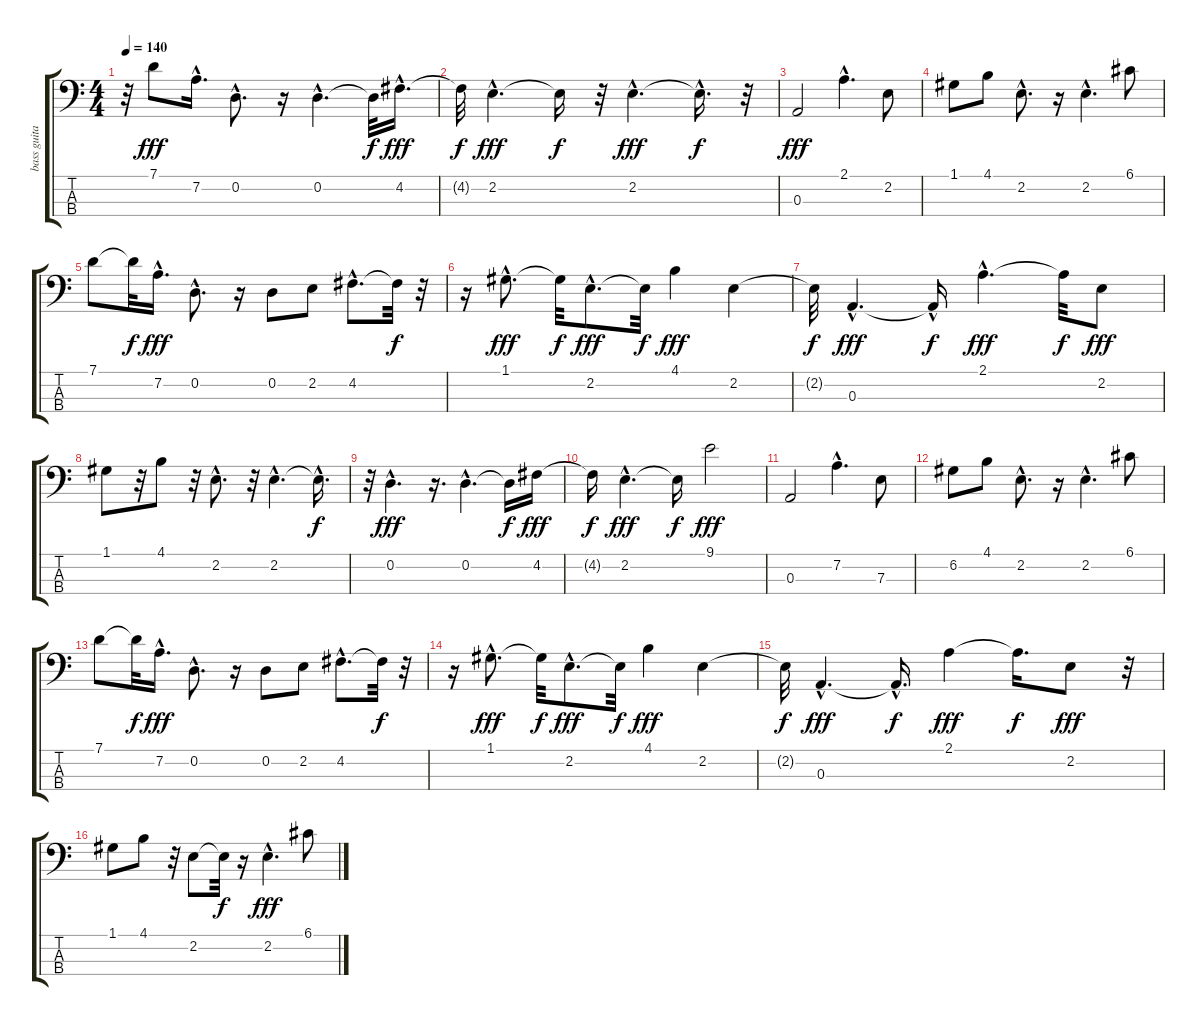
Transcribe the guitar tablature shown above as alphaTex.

\track ("bass guitar" "bass guita") {instrument fretlessbass}
\staff {score tabs}
\tuning (G2 D2 A1 E1) {hide}
\ts (4 4)
\tempo 140
\clef f4
\ks c
r.32{dy fff} 7.1.8 7.2{hac}.16{d} 0.2{hac}.8{d} r.16 0.2{hac}.4{d} 0.2{t}.32{dy f} 4.2{hac}.16{d dy fff} |
4.2{t}.32{dy f} 2.2{hac}.4{d dy fff} 2.2{t}.16{dy f} r.32 2.2{hac}.4{d dy fff} 2.2{hac t}.16{d dy f} r.32 |
0.3.2{dy fff} 2.1{hac}.4{d} 2.2.8 |
1.1.8 4.1.8 2.2{hac}.8{d} r.16 2.2{hac}.4{d} 6.1.8 |
7.1.8 7.1{t}.32{dy f} 7.2{hac}.16{d dy fff} 0.2{hac}.8{d} r.16 0.2.8 2.2.8 4.2{hac}.8{d} 4.2{t}.32{dy f} r.32 |
r.16 1.1{hac}.8{d dy fff} 1.1{t}.32{dy f} 2.2{hac}.8{d dy fff} 2.2{t}.32{dy f} 4.1.4{dy fff} 2.2.4 |
2.2{t}.32{dy f} 0.3{hac}.4{d dy fff} 0.3{hac t}.16{dy f} 2.1{hac}.4{d dy fff} 2.1{t}.32{dy f} 2.2.8{dy fff} |
1.1.8 r.32 4.1.8 r.32 2.2{hac}.8{d} r.32 2.2{hac}.4{d} 2.2{hac t}.16{d dy f} |
r.32 0.2{hac}.4{d dy fff} r.16{d} 0.2{hac}.4{d} 0.2{t}.16{dy f} 4.2.16{dy fff} |
4.2{t}.16{dy f} 2.2{hac}.4{d dy fff} 2.2{t}.16{dy f} 9.1.2{dy fff} |
0.3.2 7.2{hac}.4{d} 7.3.8 |
6.2.8 4.1.8 2.2{hac}.8{d} r.16 2.2{hac}.4{d} 6.1.8 |
7.1.8 7.1{t}.32{dy f} 7.2{hac}.16{d dy fff} 0.2{hac}.8{d} r.16 0.2.8 2.2.8 4.2{hac}.8{d} 4.2{t}.32{dy f} r.32 |
r.16 1.1{hac}.8{d dy fff} 1.1{t}.32{dy f} 2.2{hac}.8{d dy fff} 2.2{t}.32{dy f} 4.1.4{dy fff} 2.2.4 |
2.2{t}.32{dy f} 0.3{hac}.4{d dy fff} 0.3{hac t}.16{d dy f} 2.1.4{dy fff} 2.1{t}.16{d dy f} 2.2.8{dy fff} r.32 |
1.1.8 4.1.8 r.32 2.2.8 2.2{t}.32{dy f} r.16 2.2{hac}.4{d dy fff} 6.1.8
